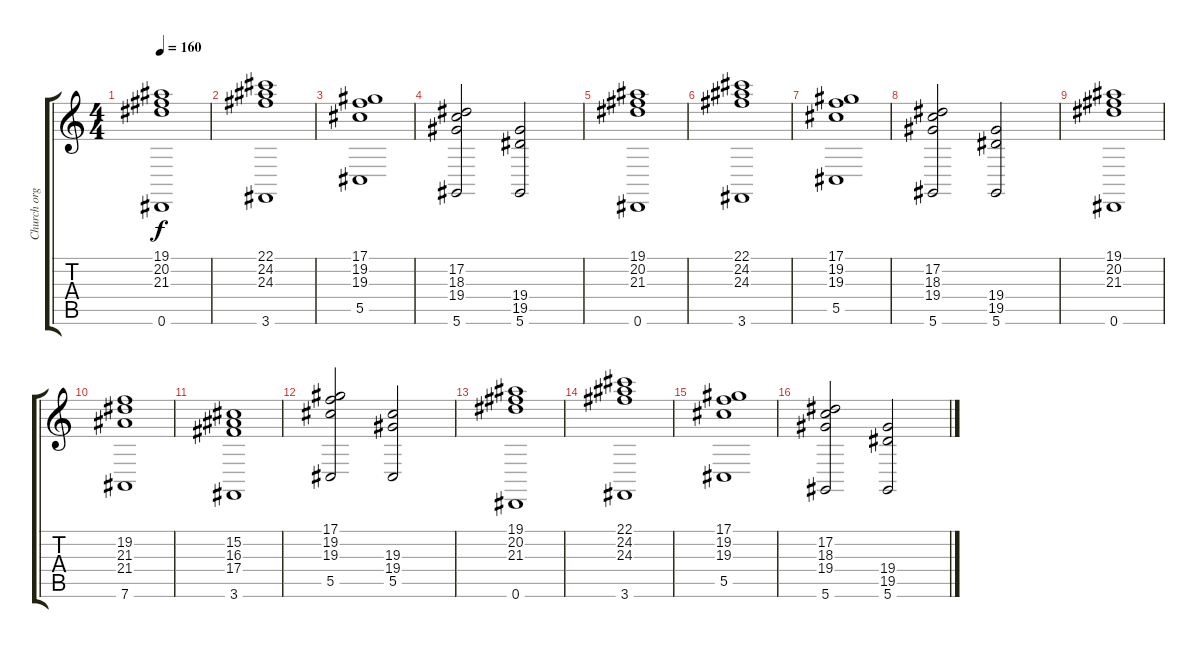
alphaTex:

\track ("Church organ" "Church org") {instrument churchorgan}
\staff {score tabs}
\tuning (Eb4 Bb3 Gb3 Db3 Ab2 Eb2) {hide}
\ts (4 4)
\tempo 160
\clef g2
\ks c
(19.1 20.2 21.3 0.6).1{dy f instrument churchorgan} |
(22.1 24.2 24.3 3.6).1 |
(17.1 19.2 19.3 5.5).1 |
(17.2 18.3 19.4 5.6).2 (19.4 19.5 5.6).2 |
(19.1 20.2 21.3 0.6).1 |
(22.1 24.2 24.3 3.6).1 |
(17.1 19.2 19.3 5.5).1 |
(17.2 18.3 19.4 5.6).2 (19.4 19.5 5.6).2 |
(19.1 20.2 21.3 0.6).1 |
(19.2 21.3 21.4 7.6).1 |
(15.2 16.3 17.4 3.6).1 |
(17.1 19.2 19.3 5.5).2 (19.3 19.4 5.5).2 |
(19.1 20.2 21.3 0.6).1 |
(22.1 24.2 24.3 3.6).1 |
(17.1 19.2 19.3 5.5).1 |
(17.2 18.3 19.4 5.6).2 (19.4 19.5 5.6).2
